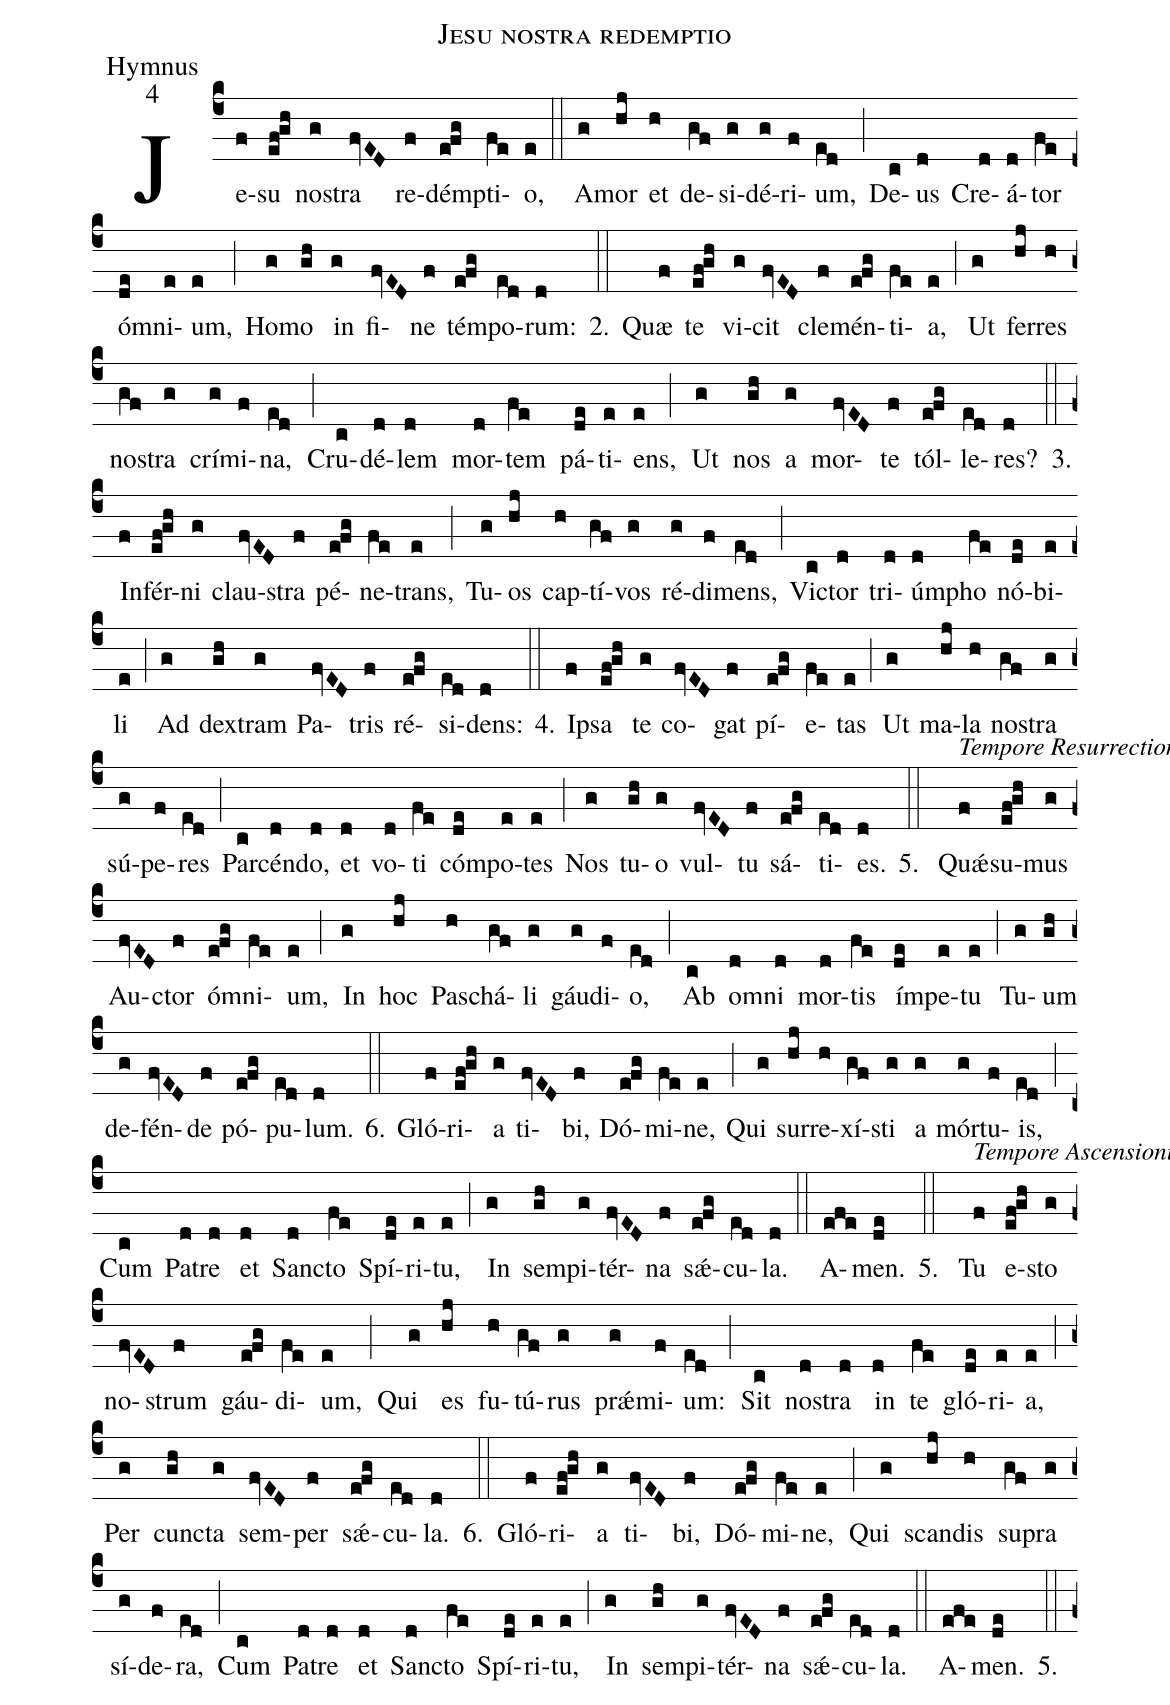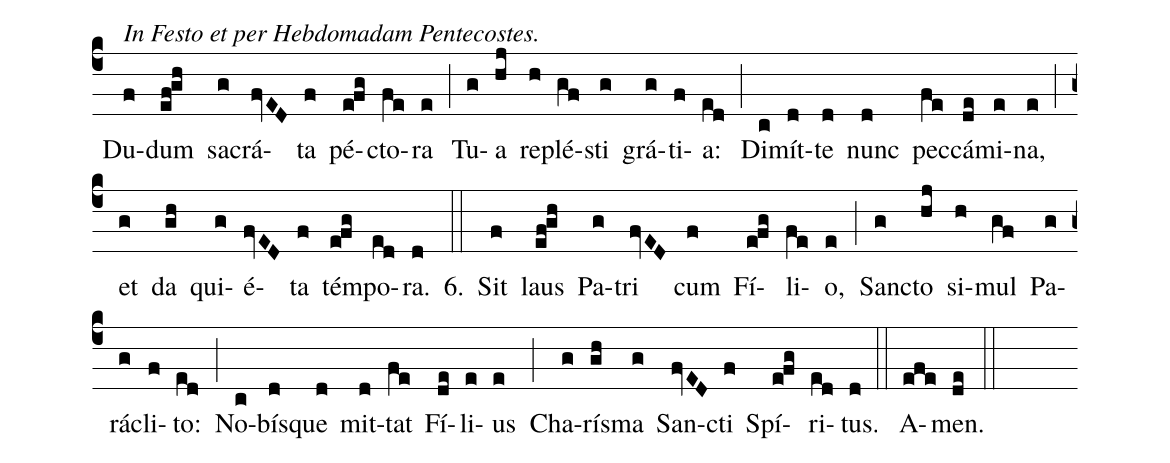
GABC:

name:Jesu nostra redemptio;
office-part:Hymnus;
mode:4;
%%
(c4) Je(f)su(ef!gh) no(g)stra(fvED) re(f)démp(e!fg)ti(fe)o,(e) (::)
A(g)mor(hj) et(h) de(gf)si(g)dé(g)ri(f)um,(ed) (;) De(c)us(d) Cre(d)á(d)tor(fe) ó(de)mni(e)um,(e) (;) Ho(g)mo(gh) in(g) fi(fvED)ne(f) tém(e!fg)po(ed)rum:(d) 2.(::) Quæ(f) te(ef!gh) vi(g)cit(fvED) cle(f)mén(e!fg)ti(fe)a,(e) (;) Ut(g) fer(hj)res(h) no(gf)stra(g) crí(g)mi(f)na,(ed) (;) Cru(c)dé(d)lem(d) mor(d)tem(fe) pá(de)ti(e)ens,(e) (;) Ut(g) nos(gh) a(g) mor(fvED)te(f) tól(e!fg)le(ed)res?(d) 3.(::) In(f)fér(ef!gh)ni(g) clau(fvED)stra(f) pé(e!fg)ne(fe)trans,(e) (;) Tu(g)os(hj) cap(h)tí(gf)vos(g) ré(g)di(f)mens,(ed) (;) Vi(c)ctor(d) tri(d)úm(d)pho(fe) nó(de)bi(e)li(e) (;) Ad(g) dex(gh)tram(g) Pa(fvED)tris(f) ré(e!fg)si(ed)dens:(d) 4.(::) I(f)psa(ef!gh) te(g) co(fvED)gat(f) pí(e!fg)e(fe)tas(e) (;) Ut(g) ma(hj)la(h) no(gf)stra(g) sú(g)pe(f)res(ed) (;) Par(c)cén(d)do,(d) et(d) vo(d)ti(fe) cóm(de)po(e)tes(e) (;) Nos(g) tu(gh)o(g) vul(fvED)tu(f) sá(e!fg)ti(ed)es.(d) 5.(::) <alt>Tempore Resurrectionis.</alt> Qu<sp>'ae</sp>(f)su(ef!gh)mus(g) Au(fvED)ctor(f) ó(e!fg)mni(fe)um,(e) (;) In(g) hoc(hj) Pa(h)schá(gf)li(g) gáu(g)di(f)o,(ed) (;) Ab(c) o(d)mni(d) mor(d)tis(fe) ím(de)pe(e)tu(e) (;) Tu(g)um(gh) de(g)fén(fvED)de(f) pó(e!fg)pu(ed)lum.(d) 6.(::) Gló(f)ri(ef!gh)a(g) ti(fvED)bi,(f) Dó(e!fg)mi(fe)ne,(e) (;) Qui(g) sur(hj)re(h)xí(gf)sti(g) a(g) mór(g)tu(f)is,(ed) (;) Cum(c) Pa(d)tre(d) et(d) San(d)cto(fe) Spí(de)ri(e)tu,(e) (;) In(g) sem(gh)pi(g)tér(fvED)na(f) s<sp>'ae</sp>(e!fg)cu(ed)la.(d) (::)
A(efe)men.(de) 5.(::) <alt>Tempore Ascensionis.</alt> Tu(f) e(ef!gh)sto(g) no(fvED)strum(f) gáu(e!fg)di(fe)um,(e) (;) Qui(g) es(hj) fu(h)tú(gf)rus(g) pr<sp>'ae</sp>(g)mi(f)um:(ed) (;) Sit(c) no(d)stra(d) in(d) te(fe) gló(de)ri(e)a,(e) (;) Per(g) cun(gh)cta(g) sem(fvED)per(f) s<sp>'ae</sp>(e!fg)cu(ed)la.(d) 6.(::) Gló(f)ri(ef!gh)a(g) ti(fvED)bi,(f) Dó(e!fg)mi(fe)ne,(e) (;) Qui(g) scan(hj)dis(h) su(gf)pra(g) sí(g)de(f)ra,(ed) (;) Cum(c) Pa(d)tre(d) et(d) San(d)cto(fe) Spí(de)ri(e)tu,(e) (;) In(g) sem(gh)pi(g)tér(fvED)na(f) s<sp>'ae</sp>(e!fg)cu(ed)la.(d) (::)
A(efe)men.(de) 5.(::) <alt>In Festo et per Hebdomadam Pentecostes.</alt> Du(f)dum(ef!gh) sa(g)crá(fvED)ta(f) pé(e!fg)cto(fe)ra(e) (;) Tu(g)a(hj) re(h)plé(gf)sti(g) grá(g)ti(f)a:(ed) (;) Di(c)mít(d)te(d) nunc(d) pec(fe)cá(de)mi(e)na,(e) (;) et(g) da(gh) qui(g)é(fvED)ta(f) tém(e!fg)po(ed)ra.(d) 6.(::) Sit(f) laus(ef!gh) Pa(g)tri(fvED) cum(f) Fí(e!fg)li(fe)o,(e) (;) San(g)cto(hj) si(h)mul(gf) Pa(g)rá(g)cli(f)to:(ed) (;) No(c)bí(d)sque(d) mit(d)tat(fe) Fí(de)li(e)us(e) (;) Cha(g)rí(gh)sma(g) San(fvED)cti(f) Spí(e!fg)ri(ed)tus.(d) (::)
A(efe)men.(de) (::)
